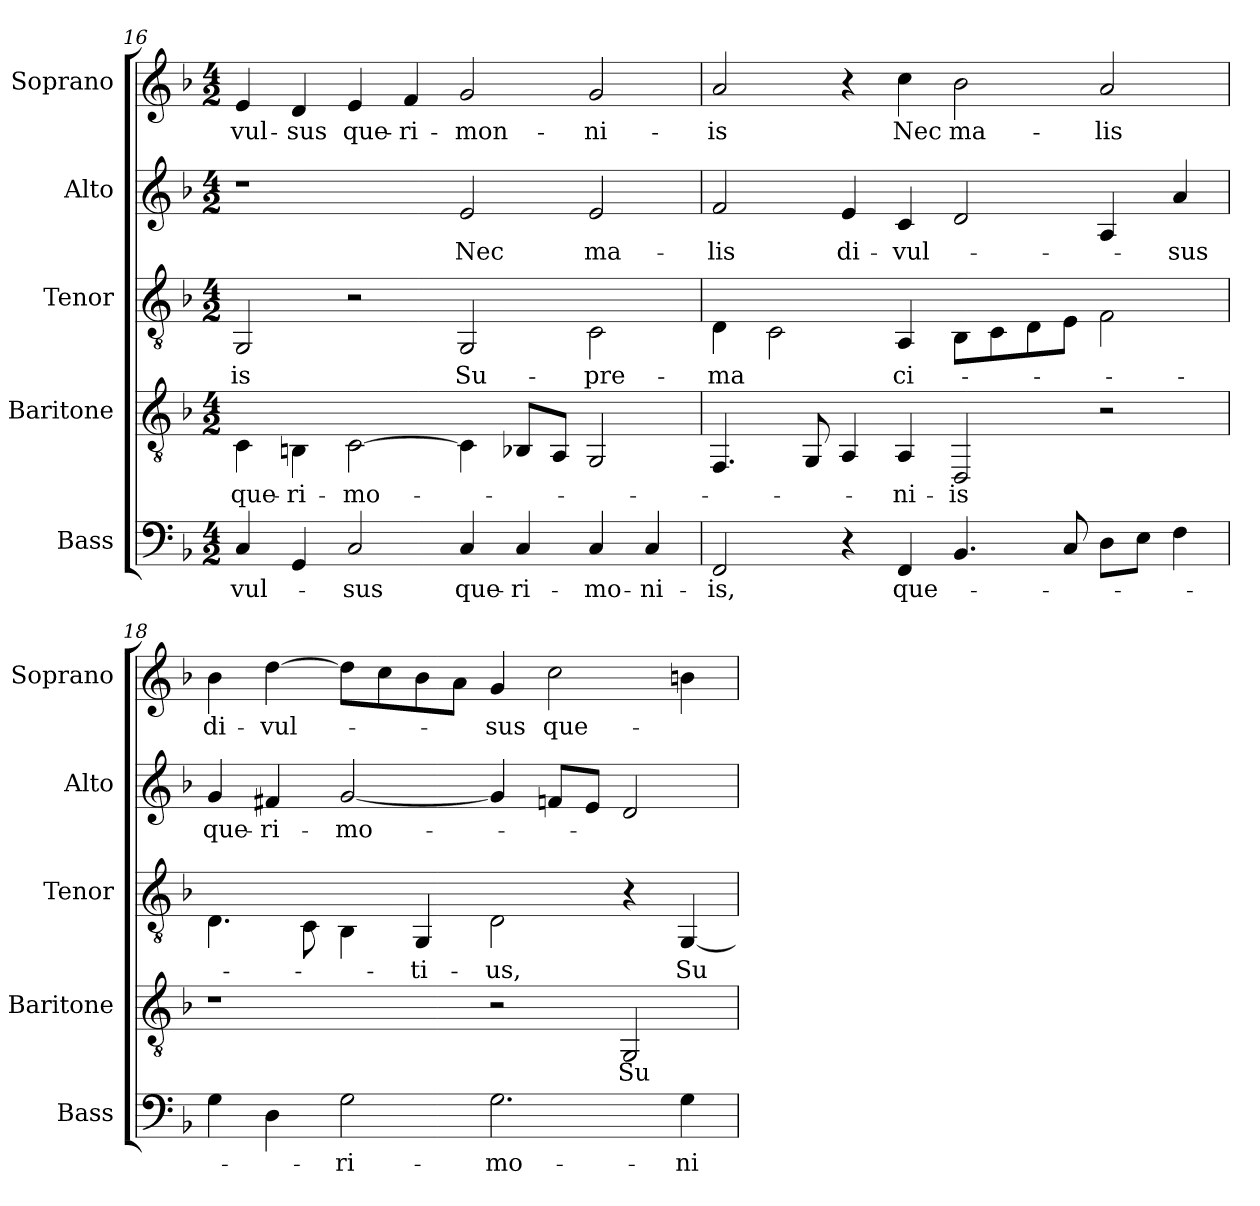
**kern	**text	**kern	**text	**kern	**text	**kern	**text	**kern	**text
*part5	*part5	*part4	*part4	*part3	*part3	*part2	*part2	*part1	*part1
*staff5	*staff5	*staff4	*staff4	*staff3	*staff3	*staff2	*staff2	*staff1	*staff1
*I"Bass	*	*I"Baritone	*	*I"Tenor	*	*I"Alto	*	*I"Soprano	*
*I'Bass	*	*I'Baritone	*	*I'Tenor	*	*I'Alto	*	*I'Soprano	*
*clefF4	*	*clefGv2	*	*clefGv2	*	*clefG2	*	*clefG2	*
*k[b-]	*	*k[b-]	*	*k[b-]	*	*k[b-]	*	*k[b-]	*
*F:	*	*F:	*	*F:	*	*F:	*	*F:	*
*M4/2	*	*M4/2	*	*M4/2	*	*M4/2	*	*M4/2	*
=16	=16	=16	=16	=16	=16	=16	=16	=16	=16
!	!LO:LY:b:color=#000000	!	!	!	!	!	!	!	!
!	!	!	!LO:LY:b:color=#000000	!	!	!	!	!	!
!	!	!	!	!	!LO:LY:b:color=#000000	!	!	!	!
!	!	!	!	!	!	!	!	!	!LO:LY:b:color=#000000
4Ci/	-vul-	4Ci\	que-	2GGi/	-is	1r	.	4ei/	-vul-
!	!	!	!LO:LY:b:color=#000000	!	!	!	!	!	!
!	!	!	!	!	!	!	!	!	!LO:LY:b:color=#000000
4GGi/	.	4BBni\	-ri-	.	.	.	.	4di/	-sus
!	!LO:LY:b:color=#000000	!	!	!	!	!	!	!	!
!	!	!	!LO:LY:b:color=#000000	!	!	!	!	!	!
!	!	!	!	!	!	!	!	!	!LO:LY:b:color=#000000
2Ci/	-sus	[2Ci\	-mo-	2r	.	.	.	4ei/	que-
!	!	!	!	!	!	!	!	!	!LO:LY:b:color=#000000
.	.	.	.	.	.	.	.	4fi/	-ri-
!	!LO:LY:b:color=#000000	!	!	!	!	!	!	!	!
!	!	!	!	!	!LO:LY:b:color=#000000	!	!	!	!
!	!	!	!	!	!	!	!LO:LY:b:color=#000000	!	!
!	!	!	!	!	!	!	!	!	!LO:LY:b:color=#000000
4Ci/	que-	4Ci\]	.	2GGi/	Su-	2ei/	Nec	2gi/	-mon-
!	!LO:LY:b:color=#000000	!	!	!	!	!	!	!	!
4Ci/	-ri-	8BB-Xi/L	.	.	.	.	.	.	.
.	.	8AAi/J	.	.	.	.	.	.	.
!	!LO:LY:b:color=#000000	!	!	!	!	!	!	!	!
!	!	!	!	!	!LO:LY:b:color=#000000	!	!	!	!
!	!	!	!	!	!	!	!LO:LY:b:color=#000000	!	!
!	!	!	!	!	!	!	!	!	!LO:LY:b:color=#000000
4Ci/	-mo-	2GGi/	.	2Ci\	-pre-	2ei/	ma-	2gi/	-ni-
!	!LO:LY:b:color=#000000	!	!	!	!	!	!	!	!
4Ci/	-ni-	.	.	.	.	.	.	.	.
!!LO:LB:g=z
=17	=17	=17	=17	=17	=17	=17	=17	=17	=17
!	!LO:LY:b:color=#000000	!	!	!	!	!	!	!	!
!	!	!	!	!	!LO:LY:b:color=#000000	!	!	!	!
!	!	!	!	!	!	!	!LO:LY:b:color=#000000	!	!
!	!	!	!	!	!	!	!	!	!LO:LY:b:color=#000000
2FFi/	-is,	4.FFi/	.	4Di\	-ma	2fi/	-lis	2ai/	-is
.	.	.	.	2Ci\	.	.	.	.	.
.	.	8GGi/	.	.	.	.	.	.	.
!	!	!	!	!	!	!	!LO:LY:b:color=#000000	!	!
4r	.	4AAi/	.	.	.	4ei/	di-	4r	.
!	!LO:LY:b:color=#000000	!	!	!	!	!	!	!	!
!	!	!	!LO:LY:b:color=#000000	!	!	!	!	!	!
!	!	!	!	!	!LO:LY:b:color=#000000	!	!	!	!
!	!	!	!	!	!	!	!LO:LY:b:color=#000000	!	!
!	!	!	!	!	!	!	!	!	!LO:LY:b:color=#000000
4FFi/	que-	4AAi/	-ni-	4AAi/	ci-	4ci/	-vul-	4cci\	Nec
!	!	!	!LO:LY:b:color=#000000	!	!	!	!	!	!
!	!	!	!	!	!	!	!	!	!LO:LY:b:color=#000000
4.BB-i/	.	2DDi/	-is	8BB-i\L	.	2di/	.	2b-i\	ma-
.	.	.	.	8Ci\	.	.	.	.	.
.	.	.	.	8Di\	.	.	.	.	.
8Ci/	.	.	.	8Ei\J	.	.	.	.	.
!	!	!	!	!	!	!	!	!	!LO:LY:b:color=#000000
8Di\L	.	2r	.	2Fi\	.	4Ai/	.	2ai/	-lis
8Ei\J	.	.	.	.	.	.	.	.	.
!	!	!	!	!	!	!	!LO:LY:b:color=#000000	!	!
4Fi\	.	.	.	.	.	4ai/	-sus	.	.
=18	=18	=18	=18	=18	=18	=18	=18	=18	=18
!	!	!	!	!	!	!	!LO:LY:b:color=#000000	!	!
!	!	!	!	!	!	!	!	!	!LO:LY:b:color=#000000
4Gi\	.	1r	.	4.Di\	.	4gi/	que-	4b-i\	di-
!	!	!	!	!	!	!	!LO:LY:b:color=#000000	!	!
!	!	!	!	!	!	!	!	!	!LO:LY:b:color=#000000
4Di\	.	.	.	.	.	4f#Xi/	-ri-	[4ddi\	-vul-
.	.	.	.	8Ci\	.	.	.	.	.
!	!LO:LY:b:color=#000000	!	!	!	!	!	!	!	!
!	!	!	!	!	!	!	!LO:LY:b:color=#000000	!	!
2Gi\	-ri-	.	.	4BB-i\	.	[2gi/	-mo-	8ddi\L]	.
.	.	.	.	.	.	.	.	8cci\	.
!	!	!	!	!	!LO:LY:b:color=#000000	!	!	!	!
.	.	.	.	4GGi/	-ti-	.	.	8b-i\	.
.	.	.	.	.	.	.	.	8ai\J	.
!	!LO:LY:b:color=#000000	!	!	!	!	!	!	!	!
!	!	!	!	!	!LO:LY:b:color=#000000	!	!	!	!
!	!	!	!	!	!	!	!	!	!LO:LY:b:color=#000000
2.Gi\	-mo-	2r	.	2Di\	-us,	4gi/]	.	4gi/	-sus
!	!	!	!	!	!	!	!	!	!LO:LY:b:color=#000000
.	.	.	.	.	.	8fni/L	.	2cci\	que-
.	.	.	.	.	.	8ei/J	.	.	.
!	!	!	!LO:LY:b:color=#000000	!	!	!	!	!	!
.	.	2GGi/	Su-	4r	.	2di/	.	.	.
!	!LO:LY:b:color=#000000	!	!	!	!	!	!	!	!
!	!	!	!	!	!LO:LY:b:color=#000000	!	!	!	!
4Gi\	-ni-	.	.	[4GGi/	Su-	.	.	4bni\	.
=	=	=	=	=	=	=	=	=	=
*-	*-	*-	*-	*-	*-	*-	*-	*-	*-
